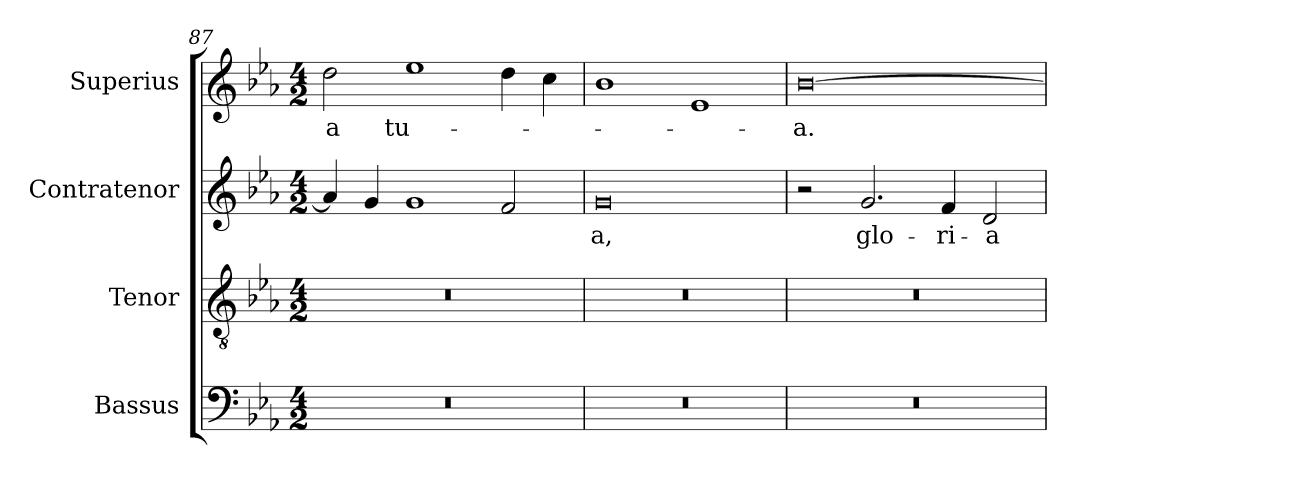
**kern	**kern	**kern	**text	**kern	**text
*part4	*part3	*part2	*part2	*part1	*part1
*staff4	*staff3	*staff2	*staff2	*staff1	*staff1
*I"Bassus	*I"Tenor	*I"Contratenor	*	*I"Superius	*
*I'B.	*I'T.	*	*	*	*
*clefF4	*clefGv2	*clefG2	*	*clefG2	*
*	*ITrd7c12	*ITrd7c12	*	*	*
*k[b-e-a-]	*k[b-e-a-]	*k[b-e-a-]	*	*k[b-e-a-]	*
*E-:	*E-:	*E-:	*	*E-:	*
*M4/2	*M4/2	*M4/2	*	*M4/2	*
=87	=87	=87	=87	=87	=87
!LO:N:vis=1	!LO:N:vis=1	!	!	!	!
!	!	!	!	!	!LO:LY:b:color=#000000
0r	0r	4A-i/]	.	2ddi\	-a
.	.	4Gi/	.	.	.
!	!	!	!	!	!LO:LY:b:color=#000000
.	.	1Gi	.	1ee-i	tu-
.	.	2Fi/	.	4ddi\	.
.	.	.	.	4cci\	.
=88	=88	=88	=88	=88	=88
!LO:N:vis=1	!LO:N:vis=1	!	!	!	!
!	!	!	!LO:LY:b:color=#000000	!	!
0r	0r	0Gi	-a,	1b-i	.
.	.	.	.	1e-i	.
=89	=89	=89	=89	=89	=89
!LO:N:vis=1	!LO:N:vis=1	!	!	!	!
!	!	!	!	!	!LO:LY:b:color=#000000
0r	0r	2r	.	[>0b-i	-a.
!	!	!	!LO:LY:b:color=#000000	!	!
.	.	2.Gi/	glo-	.	.
!	!	!	!LO:LY:b:color=#000000	!	!
.	.	4Fi/	-ri-	.	.
!	!	!	!LO:LY:b:color=#000000	!	!
.	.	2Di/	-a	.	.
=	=	=	=	=	=
*-	*-	*-	*-	*-	*-
